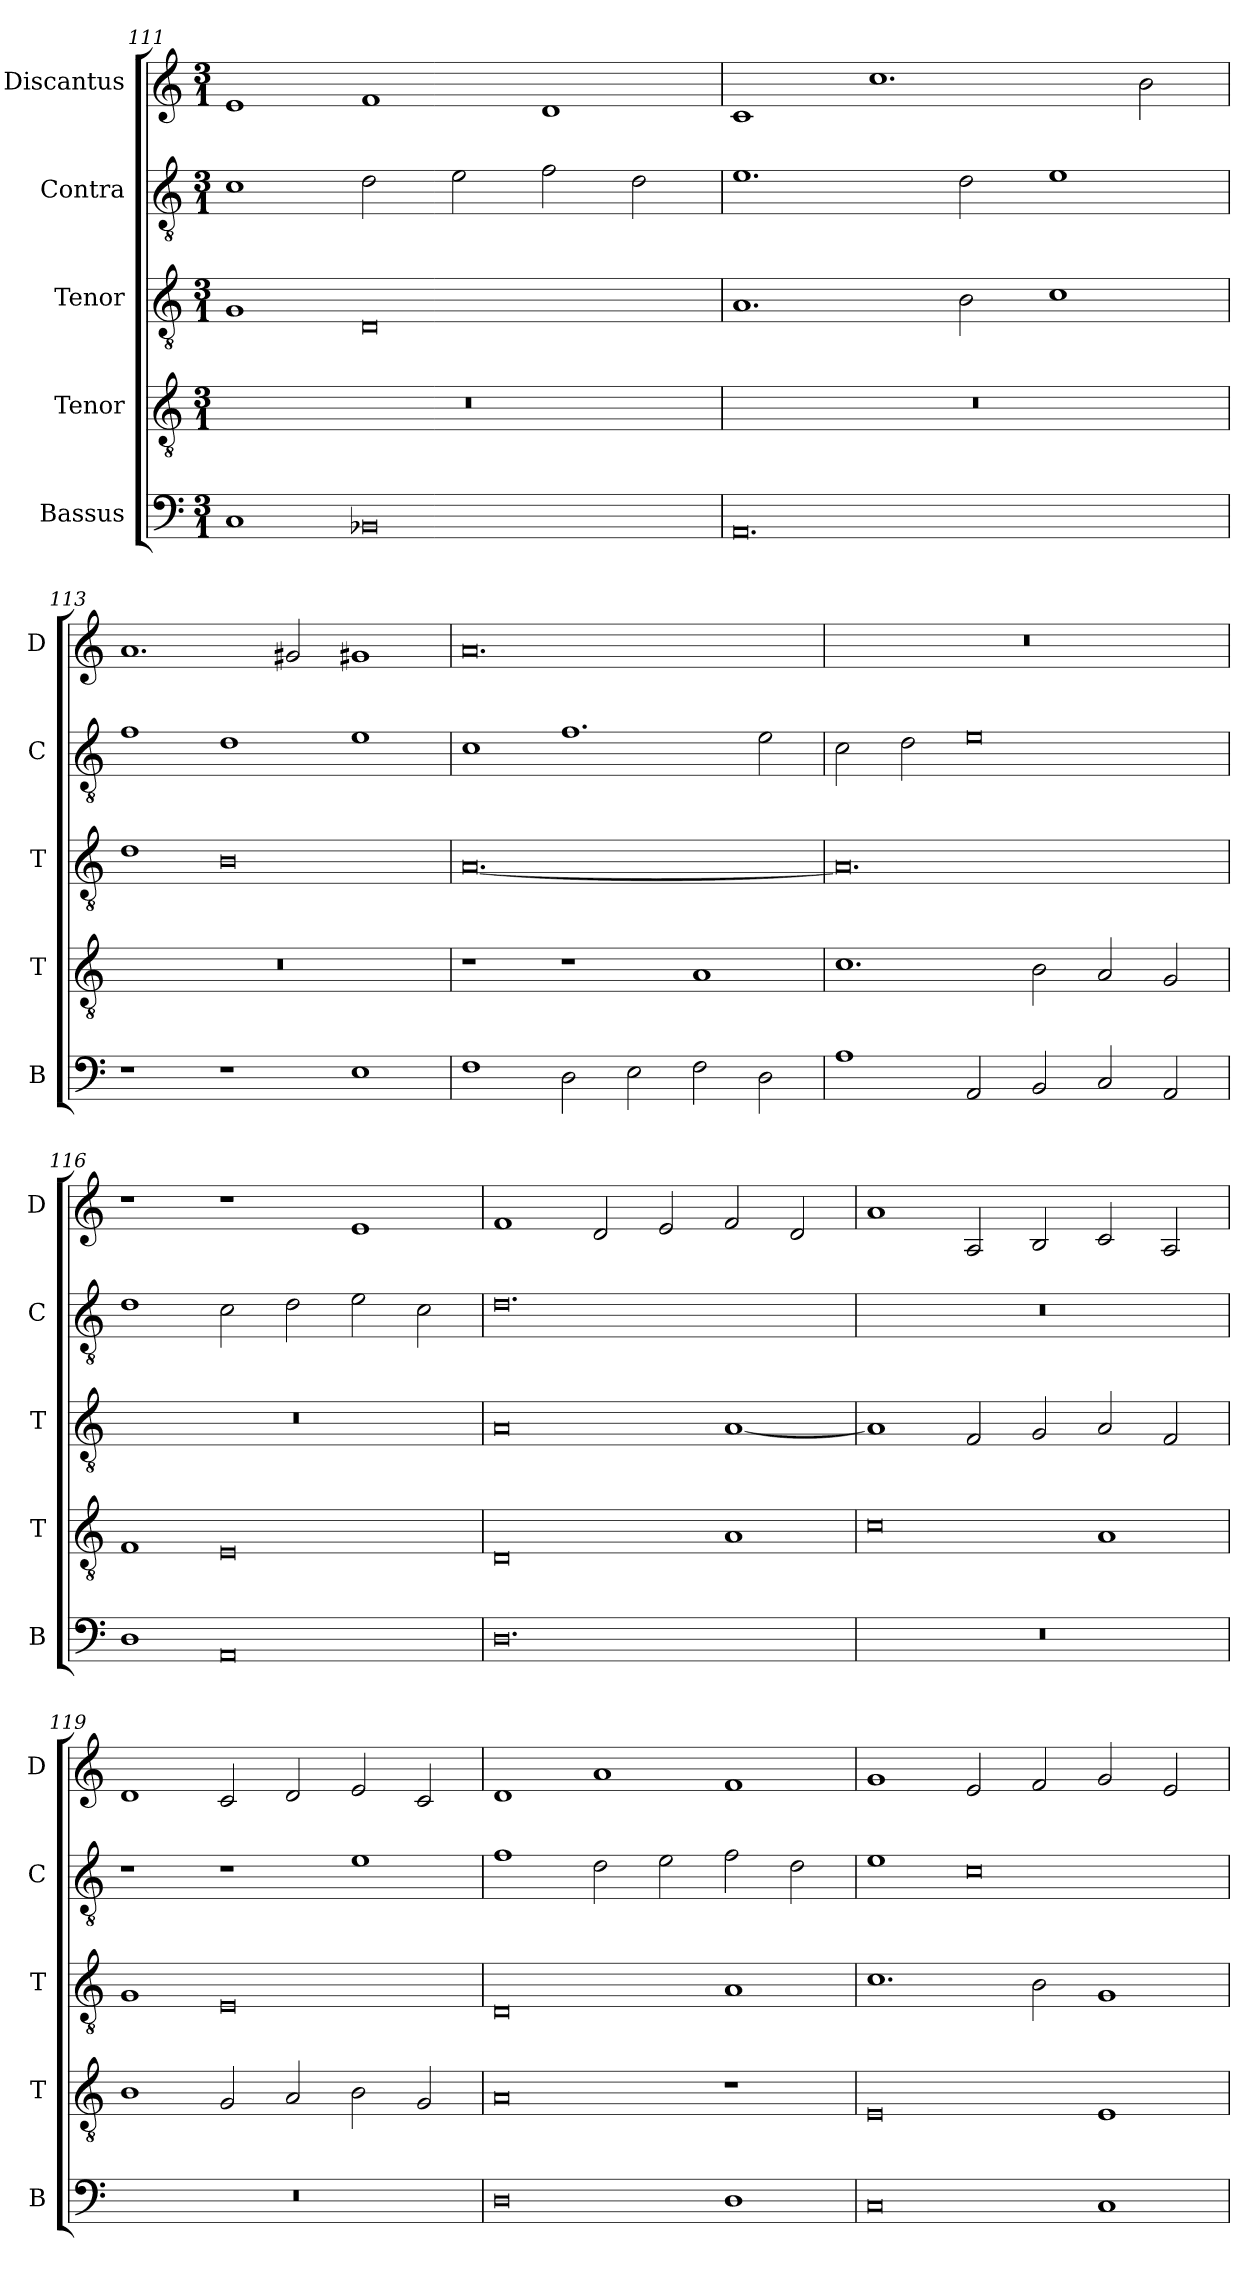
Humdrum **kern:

**kern	**kern	**kern	**kern	**kern
*part5	*part4	*part3	*part2	*part1
*staff5	*staff4	*staff3	*staff2	*staff1
*I"Bassus	*I"Tenor	*I"Tenor	*I"Contra	*I"Discantus
*I'B	*I'T	*I'T	*I'C	*I'D
*clefF4	*clefGv2	*clefGv2	*clefGv2	*clefG2
*k[]	*k[]	*k[]	*k[]	*k[]
*M3/1	*M3/1	*M3/1	*M3/1	*M3/1
=111	=111	=111	=111	=111
1C	0.r	1G	1c	1e
0BB-X	.	0D	2d\	1f
.	.	.	2e\	.
.	.	.	2f\	1d
.	.	.	2d\	.
=112	=112	=112	=112	=112
0.AA	0.r	1.A	1.e	1c
.	.	.	.	1.cc
.	.	2B\	2d\	.
.	.	1c	1e	.
.	.	.	.	2b\
=113	=113	=113	=113	=113
1r	0.r	1d	1f	1.a
1r	.	0B	1d	.
.	.	.	.	2g#X/
1E	.	.	1e	1g#X
=114	=114	=114	=114	=114
1F	1r	[0.A	1c	0.a
2D\	1r	.	1.f	.
2E\	.	.	.	.
2F\	1A	.	.	.
2D\	.	.	2e\	.
=115	=115	=115	=115	=115
1A	1.c	0.A]	2c\	0.r
.	.	.	2d\	.
2AA/	.	.	0e	.
2BB/	2B\	.	.	.
2C/	2A/	.	.	.
2AA/	2G/	.	.	.
=116	=116	=116	=116	=116
1D	1F	0.r	1d	1r
0AA	0E	.	2c\	1r
.	.	.	2d\	.
.	.	.	2e\	1e
.	.	.	2c\	.
=117	=117	=117	=117	=117
0.D	0D	0A	0.d	1f
.	.	.	.	2d/
.	.	.	.	2e/
.	1A	[1A	.	2f/
.	.	.	.	2d/
=118	=118	=118	=118	=118
0.r	0c	1A]	0.r	1a
.	.	2F/	.	2A/
.	.	2G/	.	2B/
.	1A	2A/	.	2c/
.	.	2F/	.	2A/
=119	=119	=119	=119	=119
0.r	1B	1G	1r	1d
.	2G/	0E	1r	2c/
.	2A/	.	.	2d/
.	2B\	.	1e	2e/
.	2G/	.	.	2c/
=120	=120	=120	=120	=120
0D	0A	0D	1f	1d
.	.	.	2d\	1a
.	.	.	2e\	.
1D	1r	1A	2f\	1f
.	.	.	2d\	.
=121	=121	=121	=121	=121
0C	0E	1.c	1e	1g
.	.	.	0c	2e/
.	.	2B\	.	2f/
1C	1E	1G	.	2g/
.	.	.	.	2e/
=	=	=	=	=
*-	*-	*-	*-	*-
